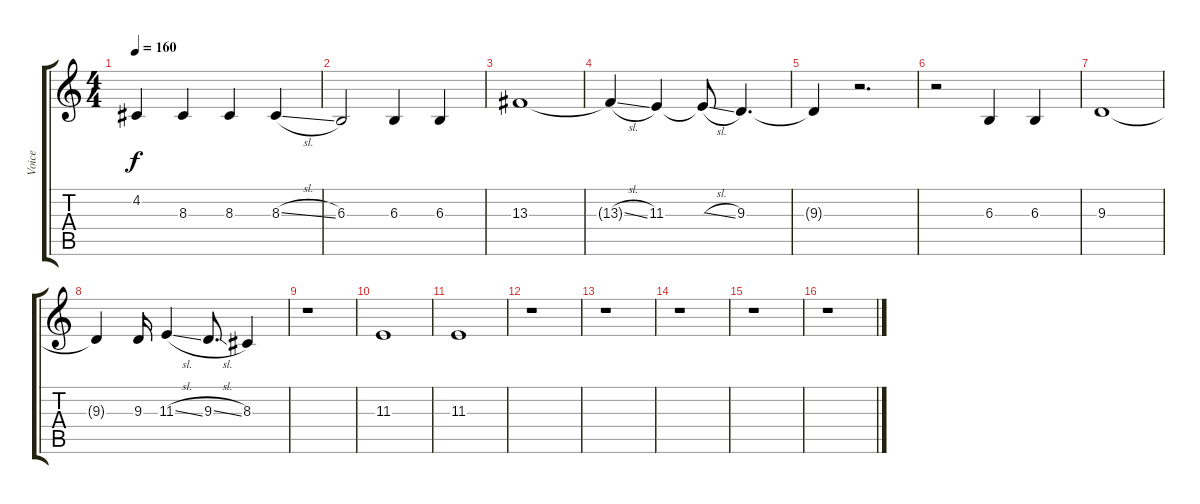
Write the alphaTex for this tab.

\track ("Voice" "Voice") {instrument violin}
\staff {score tabs}
\tuning (D4 A3 F3 C3 G2 C2) {hide}
\ts (4 4)
\tempo 160
\clef g2
\ks c
4.2{t}.4{dy f} 8.3.4 8.3.4 8.3{sl}.4 |
6.3.2 6.3.4 6.3.4 |
13.3.1 |
13.3{sl t}.4 11.3.4 11.3{sl t}.8 9.3.4{d} |
9.3{t}.4 r.2{d} |
r.2 6.3.4 6.3.4 |
9.3.1 |
9.3{t}.4 9.3.16 11.3{sl}.4 9.3{sl}.8{d} 8.3.4 |
r.1 |
11.3.1 |
11.3.1 |
r.1 |
r.1 |
r.1 |
r.1 |
r.1
